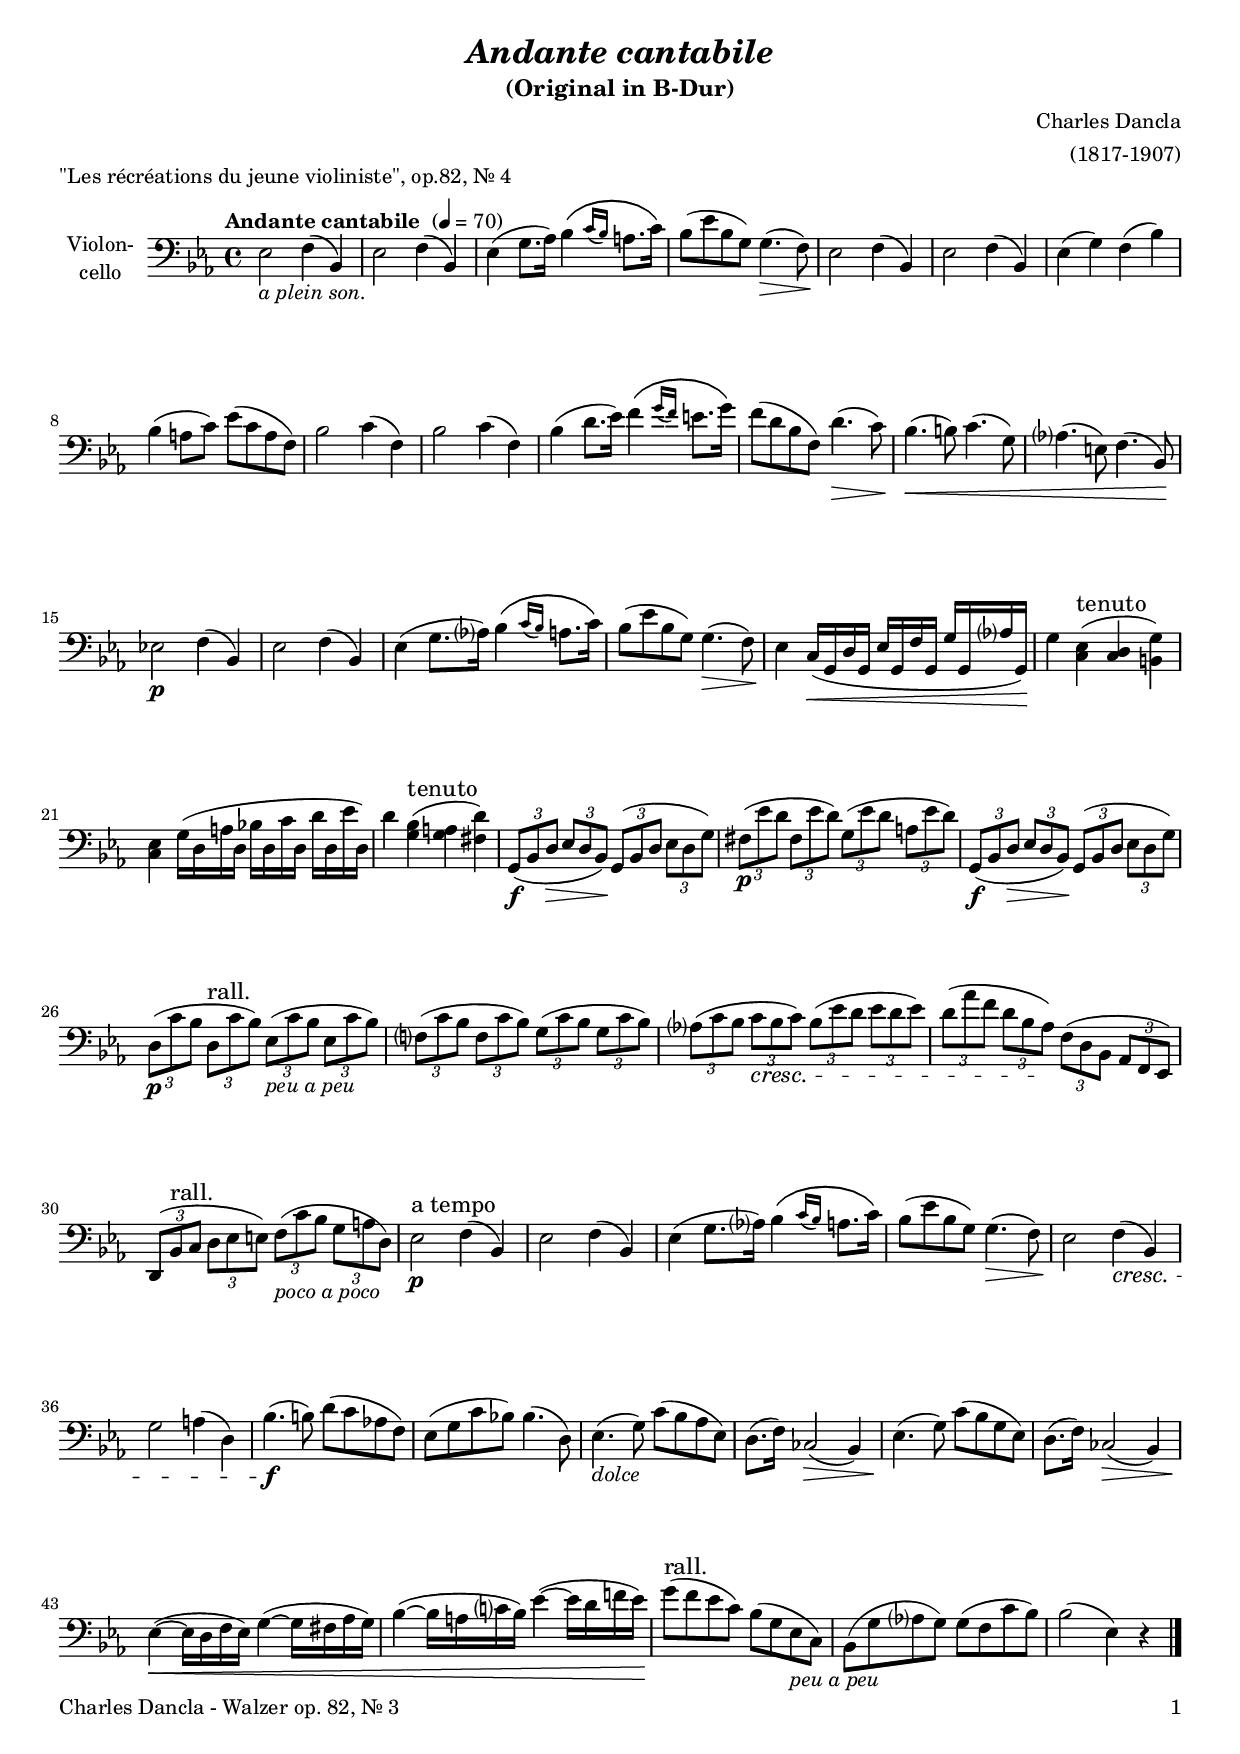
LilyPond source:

\version "2.24.3"
\include "deutsch.ly"

#(set-global-staff-size 18)

\header {
  title     = \markup \bold \italic "Andante cantabile"
  subtitle  = "(Original in B-Dur)"
  composer  = "Charles Dancla"
  arranger  = "(1817-1907)"
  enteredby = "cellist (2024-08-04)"
  piece     = "\"Les récréations du jeune violiniste\", op.82, Nr. 4"
}

voiceconsts = {
  \key b \major
  \time 4/4
  \clef "bass"
%  \numericTimeSignature
  \compressEmptyMeasures
  % Set default beaming for all staves
%  \set Timing.beamExceptions = #'()
%  \set Timing.baseMoment     = #(ly:make-moment 1 4)
%  \set Timing.beatStructure  = #'(1 1 1)
  \tempo "Andante cantabile " 4=70
}

mist = "string ensemble 1"
mivl = "violin"
miba = "cello"
mipz = "pizzicato strings"

apso = \markup { \italic "a plein son." }
atem = \markup { \large "a tempo" }
dolc = \markup { \italic "dolce" }
rall = \markup { \large "rall." }
pepe = \markup { \italic "peu a peu" }
popo = \markup { \italic "poco a poco" }
tenu = \markup { \large "tenuto" }


va = \relative c' {
  \voiceconsts

  b2_\apso c4( f,)
  b2 c4( f,)
  b( d8. es16) f4\( \grace { g16[( f)] } e8. g16\)
  f8( b f d) d4.(\> c8)
  b2\! c4( f,)
  b2 c4( f,)

  b( d) c( f)
  f( e8 g) b( g e c)
  f2 g4( c,)
  f2 g4( c,)
  f( a8. b16) c4\( \grace { d16[( c)] } h8. d16\)
  c8( a f c) a'4.(\> g8)

  f4.(\!\< fis8) g4.( d8)
  es?4.( h8) c4.( f,8)\!
  b!2\p c4( f,)
  b2 c4( f,)
  b( d8. es?16) f4\( \grace { g16[( f)] } e8. g16\)
  f8( b f d) d4.(\> c8)

  b4\! g16(\< d a' d, b' d, c' d, d' d, es'? d,)\!
  d'4 <g, b>(^\tenu <g a> <fis d'>)
  <g b> d'16( a e' a, f'! a, g' a, a' a, b' a,)\!
  a'4 <d, f>(^\tenu <d e> <cis a'>)

  \tuplet 3/2 4 {
    d,8(\f f a\> b a f)\! d( f a b a d)
    cis(\p b' a cis, b' a) d,( b' a e b' a)
    d,,(\f f a\> b a f)\! d( f a b a d)
    a(\p g' f a,^\rall g' f) b,(_\pepe g' f b, g' f)

    c?( g' f c g' f) d( g f d g f)
    es?( g f g\cresc f g) f( b a b a b)
    a( es' c a f es)\! c( a f es c b)
    a( f'^\rall g a b h) c(_\popo g' f d e a,)
  }

  b2\p^\atem c4( f,)
  b2 c4( f,)
  b( d8. es?16) f4\( \grace { g16[( f)] } e8. g16\)
  f8( b f d) d4.(\> c8)
  b2\! c4(\cresc f,)
  d'2 e4( a,)

  f'4.(\f fis8) a( g es! c)
  b( d g f!) f4.( a,8)
  b4.(_\dolc d8) g( f es b)
  a8.( c16) ges2(\> f4)
  b4.(\! d8) g( f d b)
  a8.( c16) ges2(\> f4)

  b(~\!\< b16 a c b) d4(~ d16 cis es d)
  f4(~ f16 e g? f) b4(~ b16 a c! b)\!
  d8(^\rall c b g) f( d b_\pepe g)
  f( d' es? d) d( c g' f)
  f2( b,4) r \bar "|."
}


music = \new StaffGroup <<
      \new Staff {
	\set Staff.midiInstrument = \miba
	\set Staff.instrumentName = \markup \center-column { "Violon-" "cello" }
	\transpose b es { \va }
      }
>>

\book {
   \paper {
    print-page-number = ##t
    print-first-page-number = ##t
    ragged-last-bottom = ##f
    oddHeaderMarkup = \markup \null
    evenHeaderMarkup = \markup \null
    oddFooterMarkup = \markup {
      \fill-line {
        \if \should-print-page-number
        "Charles Dancla - Walzer op. 82, Nr. 3" \fromproperty #'page:page-number-string
      }
    }
    evenFooterMarkup = \oddFooterMarkup
  } \score {
    \music
    \layout {}
  }

  \score {
    \unfoldRepeats \music

    \midi {
      \context {
        \Score
      }
    }
  }
}
